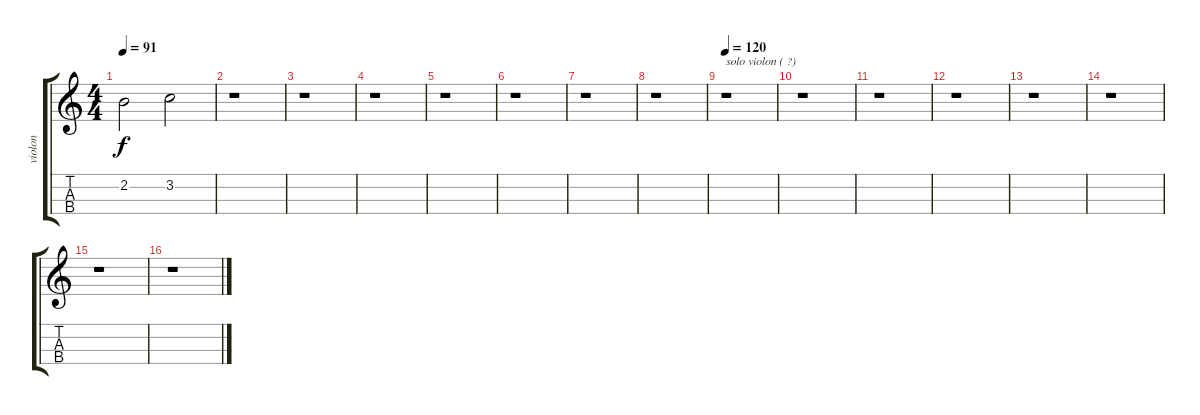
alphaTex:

\track ("violon" "violon") {instrument viola}
\staff {score tabs}
\tuning (E5 A4 D4 G3) {hide}
\ts (4 4)
\tempo 91
\clef g2
\ks c
2.2.2{dy f} 3.2.2 |
r.1 |
r.1 |
r.1 |
r.1 |
r.1 |
r.1 |
r.1 |
\tempo 120
r.1{txt "solo violon ( ?)"} |
r.1 |
r.1 |
r.1 |
r.1 |
r.1 |
r.1 |
r.1
